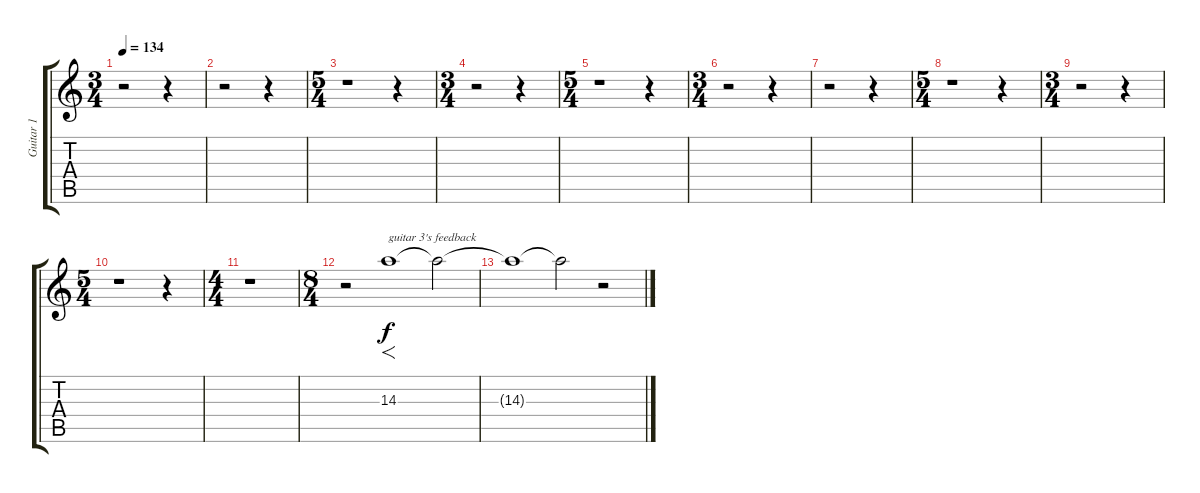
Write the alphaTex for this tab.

\track ("Guitar 1" "Guitar 1") {instrument overdrivenguitar}
\staff {score tabs}
\tuning (E4 B3 G3 D3 A2 B1) {hide}
\ts (3 4)
\tempo 134
\clef g2
\ks c
r.2{dy f} r.4 |
r.2 r.4 |
\ts (5 4)
r.1 r.4 |
\ts (3 4)
r.2 r.4 |
\ts (5 4)
r.1 r.4 |
\ts (3 4)
r.2 r.4 |
r.2 r.4 |
\ts (5 4)
r.1 r.4 |
\ts (3 4)
r.2 r.4 |
\ts (5 4)
r.1 r.4 |
\ts (4 4)
r.1 |
\ts (8 4)
r.2 14.3.1{f txt "guitar 3's feedback" volume 16 balance 8 instrument guitarharmonics} 14.3{t}.2 |
14.3{t}.1 14.3{t}.2 r.2
